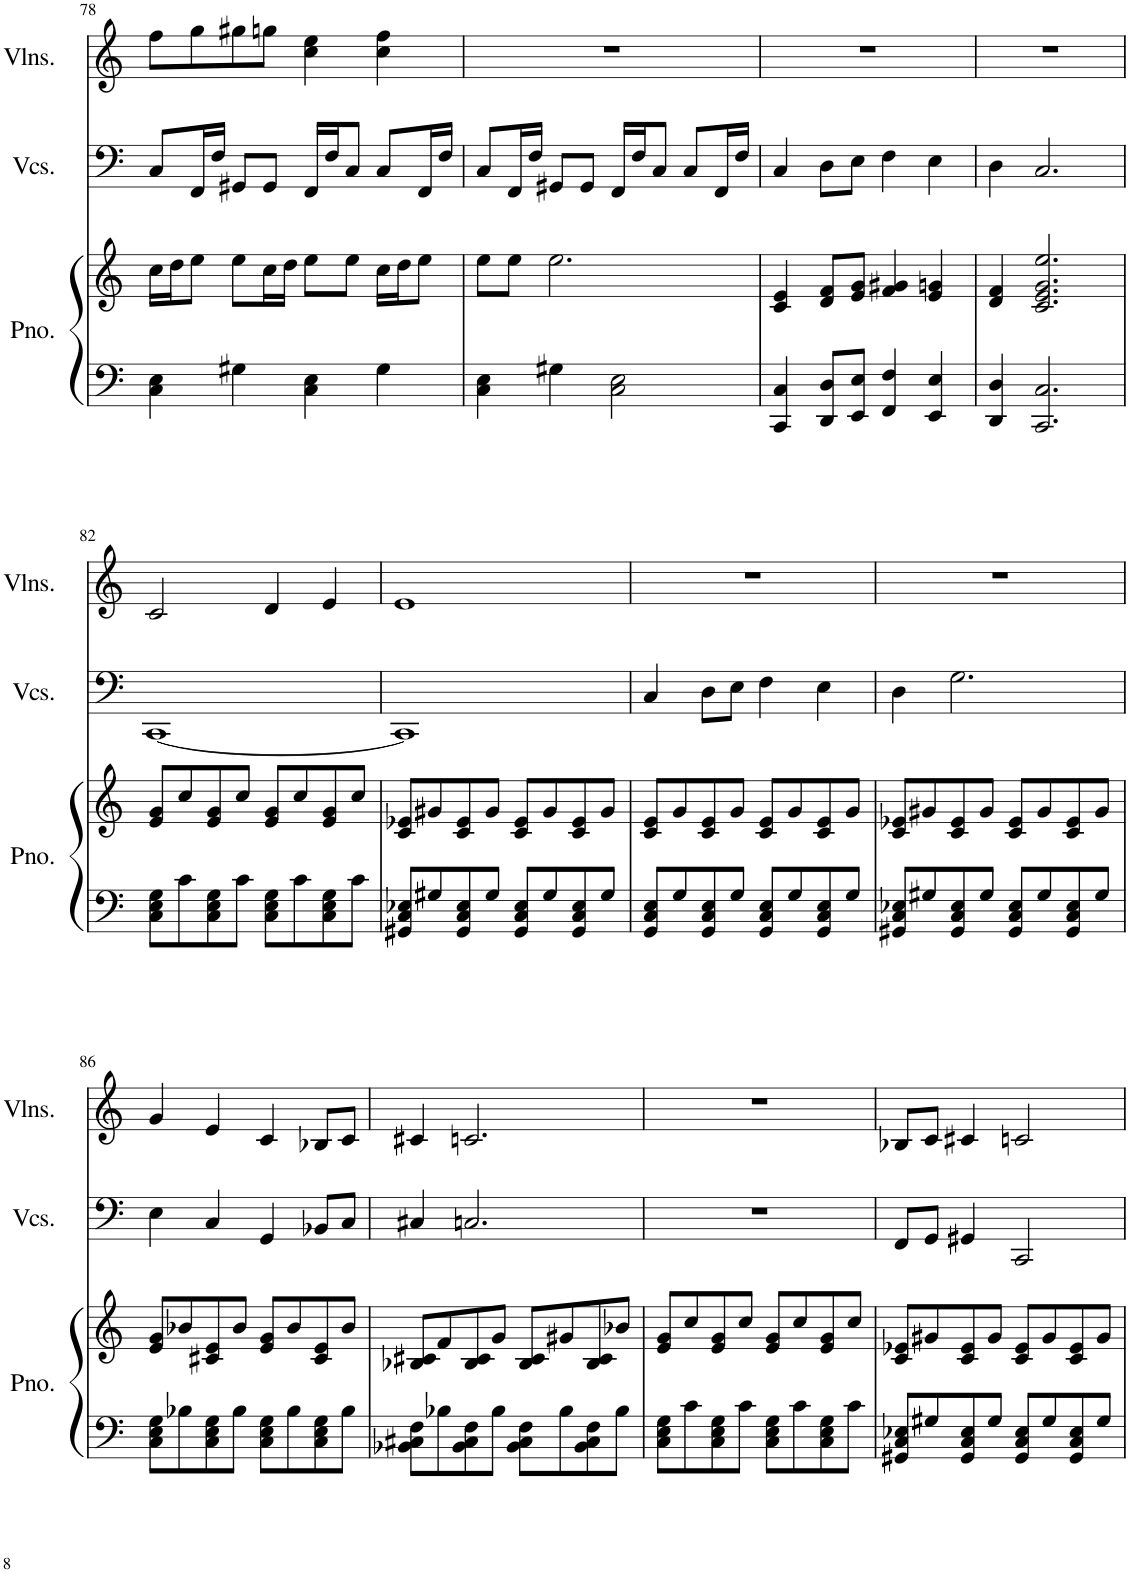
**kern	**kern	**kern	**kern
*part3	*part3	*part2	*part1
*staff4	*staff3	*staff2	*staff1
*I"Piano	*	*I"Violoncellos	*I"Violins
*I'Pno.	*	*I'Vcs.	*I'Vlns.
!!LO:PB:g=z
*clefF4	*clefG2	*clefF4	*clefG2
*k[]	*k[]	*k[]	*k[]
*M4/4	*M4/4	*M4/4	*M4/4
=78	=78	=78	=78
4C\ 4E\	16cc\LL	8C/L	8ff\L
.	16dd\J	.	.
.	8ee\J	16FF/L	8gg\
.	.	16F/JJ	.
4G#X\	8ee\L	8GG#X/L	8gg#X\
.	16cc\L	8GG#/J	8ggn\J
.	16dd\JJ	.	.
4C\ 4E\	8ee\L	16FF/LL	4cc\ 4ee\
.	.	16F/J	.
.	8ee\J	8C/J	.
4G#\	16cc\LL	8C/L	4cc\ 4ff\
.	16dd\J	.	.
.	8ee\J	16FF/L	.
.	.	16F/JJ	.
=79	=79	=79	=79
4C\ 4E\	8ee\L	8C/L	1r
.	8ee\J	16FF/L	.
.	.	16F/JJ	.
4G#X\	2.ee\	8GG#X/L	.
.	.	8GG#/J	.
2C\ 2E\	.	16FF/LL	.
.	.	16F/J	.
.	.	8C/J	.
.	.	8C/L	.
.	.	16FF/L	.
.	.	16F/JJ	.
=80	=80	=80	=80
4CC/ 4C/	4c/ 4e/	4C/	1r
8DD/ 8D/L	8d/ 8f/L	8D\L	.
8EE/ 8E/J	8e/ 8g/J	8E\J	.
4FF/ 4F/	4f/ 4g#X/	4F\	.
4EE/ 4E/	4e/ 4gn/	4E\	.
=81	=81	=81	=81
4DD/ 4D/	4d/ 4f/	4D\	1r
2.CC/ 2.C/	2.c/ 2.e/ 2.g/ 2.ee/	2.C/	.
!!LO:LB:g=z
=82	=82	=82	=82
8C\ 8E\ 8G\L	8e/ 8g/L	[1CC	2c/
8c\	8cc/	.	.
8C\ 8E\ 8G\	8e/ 8g/	.	.
8c\J	8cc/J	.	.
8C\ 8E\ 8G\L	8e/ 8g/L	.	4d/
8c\	8cc/	.	.
8C\ 8E\ 8G\	8e/ 8g/	.	4e/
8c\J	8cc/J	.	.
=83	=83	=83	=83
8GG#X/ 8C/ 8E-X/L	8c/ 8e-X/L	1CC]	1e
8G#X/	8g#X/	.	.
8GG#/ 8C/ 8E-/	8c/ 8e-/	.	.
8G#/J	8g#/J	.	.
8GG#/ 8C/ 8E-/L	8c/ 8e-/L	.	.
8G#/	8g#/	.	.
8GG#/ 8C/ 8E-/	8c/ 8e-/	.	.
8G#/J	8g#/J	.	.
=84	=84	=84	=84
8GG/ 8C/ 8E/L	8c/ 8e/L	4C/	1r
8G/	8g/	.	.
8GG/ 8C/ 8E/	8c/ 8e/	8D\L	.
8G/J	8g/J	8E\J	.
8GG/ 8C/ 8E/L	8c/ 8e/L	4F\	.
8G/	8g/	.	.
8GG/ 8C/ 8E/	8c/ 8e/	4E\	.
8G/J	8g/J	.	.
=85	=85	=85	=85
8GG#X/ 8C/ 8E-X/L	8c/ 8e-X/L	4D\	1r
8G#X/	8g#X/	.	.
8GG#/ 8C/ 8E-/	8c/ 8e-/	2.G\	.
8G#/J	8g#/J	.	.
8GG#/ 8C/ 8E-/L	8c/ 8e-/L	.	.
8G#/	8g#/	.	.
8GG#/ 8C/ 8E-/	8c/ 8e-/	.	.
8G#/J	8g#/J	.	.
!!LO:LB:g=z
=86	=86	=86	=86
8C\ 8E\ 8G\L	8e/ 8g/L	4E\	4g/
8B-X\	8b-X/	.	.
8C\ 8E\ 8G\	8c#X/ 8e/	4C/	4e/
8B-\J	8b-/J	.	.
8C\ 8E\ 8G\L	8e/ 8g/L	4GG/	4c/
8B-\	8b-/	.	.
8C\ 8E\ 8G\	8c#/ 8e/	8BB-X/L	8B-X/L
8B-\J	8b-/J	8C/J	8c/J
=87	=87	=87	=87
8BB-X\ 8C#X\ 8F\L	8B-X/ 8c#X/L	4C#X/	4c#X/
8B-X\	8f/	.	.
8BB-\ 8C#\ 8F\	8B-/ 8c#/	2.Cn/	2.cn/
8B-\J	8g/J	.	.
8BB-\ 8C#\ 8F\L	8B-/ 8c#/L	.	.
8B-\	8g#X/	.	.
8BB-\ 8C#\ 8F\	8B-/ 8c#/	.	.
8B-\J	8b-X/J	.	.
=88	=88	=88	=88
8C\ 8E\ 8G\L	8e/ 8g/L	1r	1r
8c\	8cc/	.	.
8C\ 8E\ 8G\	8e/ 8g/	.	.
8c\J	8cc/J	.	.
8C\ 8E\ 8G\L	8e/ 8g/L	.	.
8c\	8cc/	.	.
8C\ 8E\ 8G\	8e/ 8g/	.	.
8c\J	8cc/J	.	.
=89	=89	=89	=89
8GG#X/ 8C/ 8E-X/L	8c/ 8e-X/L	8FF/L	8B-X/L
8G#X/	8g#X/	8GG/J	8c/J
8GG#/ 8C/ 8E-/	8c/ 8e-/	4GG#X/	4c#X/
8G#/J	8g#/J	.	.
8GG#/ 8C/ 8E-/L	8c/ 8e-/L	2CC/	2cn/
8G#/	8g#/	.	.
8GG#/ 8C/ 8E-/	8c/ 8e-/	.	.
8G#/J	8g#/J	.	.
=	=	=	=
*-	*-	*-	*-
